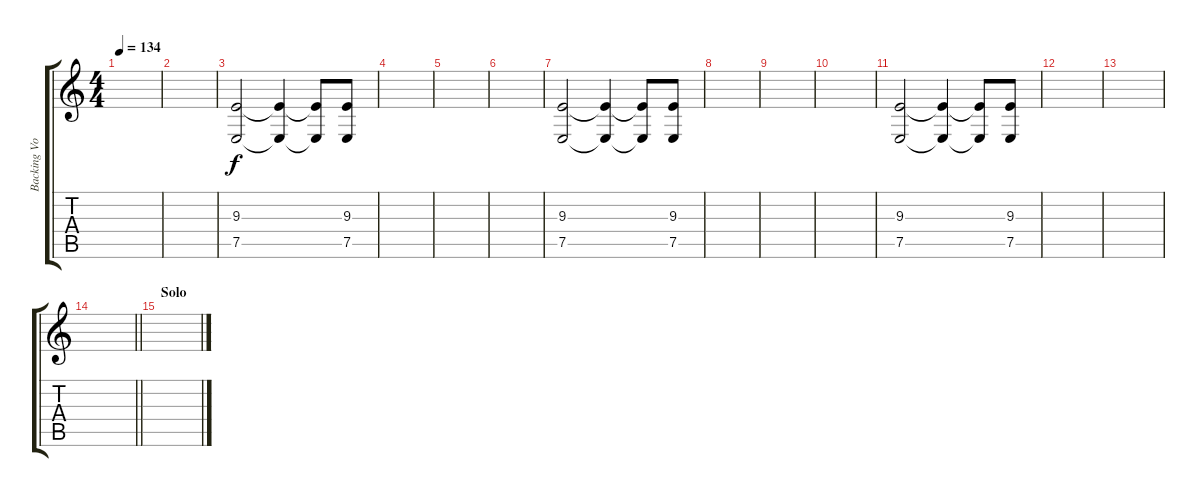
\track ("Backing Vocals" "Backing Vo") {instrument lead2sawtooth}
\staff {score tabs}
\tuning (E4 B3 G3 D3 A2 E2) {hide}
\ts (4 4)
\tempo 134
\clef g2
\ks c
|
|
(9.3 7.5).2 (9.3{t} 7.5{t}).4 (9.3{t} 7.5{t}).8 (9.3 7.5).8 |
|
|
|
(9.3 7.5).2 (9.3{t} 7.5{t}).4 (9.3{t} 7.5{t}).8 (9.3 7.5).8 |
|
|
|
(9.3 7.5).2 (9.3{t} 7.5{t}).4 (9.3{t} 7.5{t}).8 (9.3 7.5).8 |
|
|
\barLineRight lightlight
|
\section ("" "Solo")
